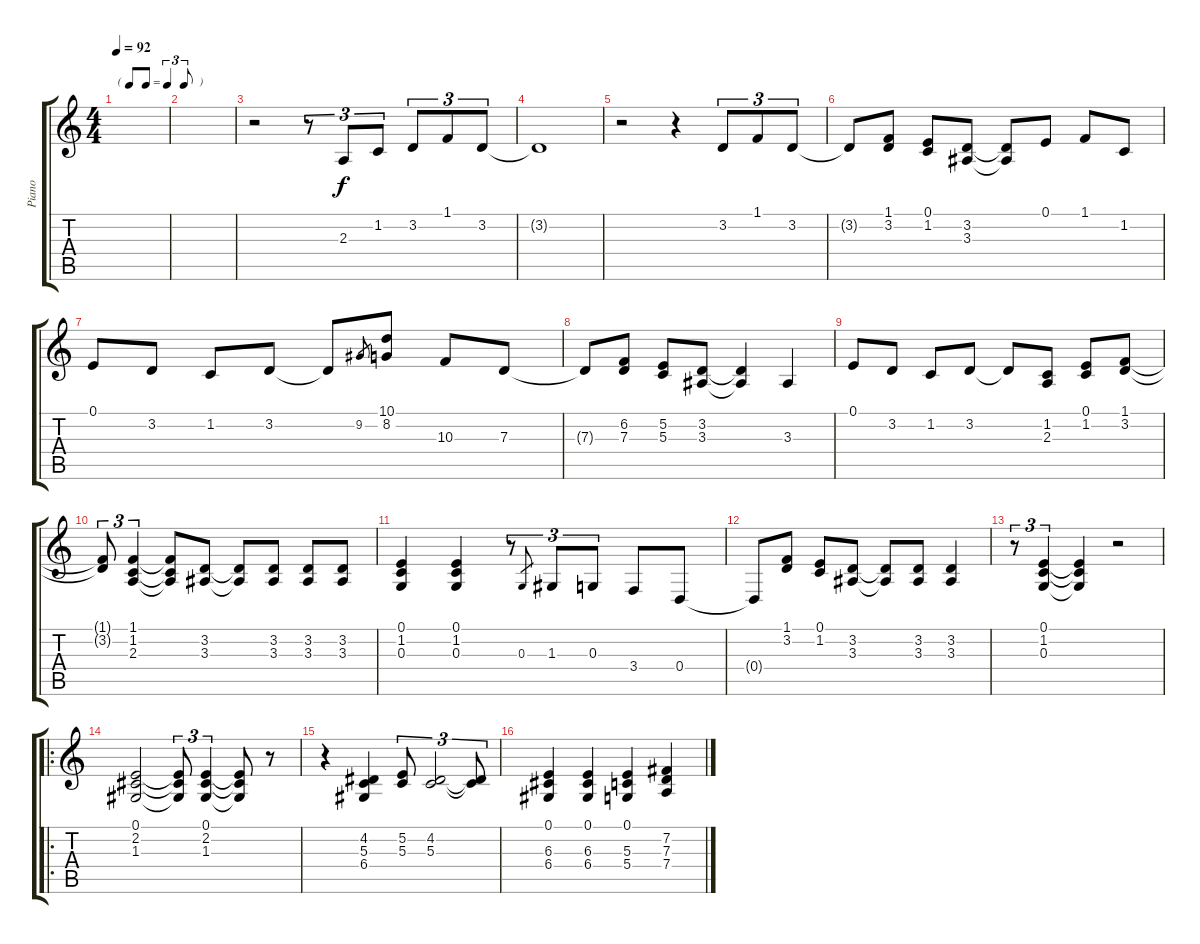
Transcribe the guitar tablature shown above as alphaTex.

\track ("Piano" "Piano") {instrument acousticgrandpiano}
\staff {score tabs}
\tuning (E4 B3 G3 D3 A2 E2) {hide}
\ts (4 4)
\tf triplet8th
\tempo 92
\clef g2
\ks c
|
|
r.2 r.8{tu (3 2)} 2.3.8{tu (3 2)} 1.2.8{tu (3 2)} 3.2.8{tu (3 2)} 1.1.8{tu (3 2)} 3.2.8{tu (3 2)} |
3.2{t}.1 |
r.2 r.4 3.2.8{tu (3 2)} 1.1.8{tu (3 2)} 3.2.8{tu (3 2)} |
3.2{t}.8 (1.1 3.2).8 (0.1 1.2).8 (3.2 3.3).8 (3.2{t} 3.3{t}).8 0.1.8 1.1.8 1.2.8 |
0.1.8 3.2.8 1.2.8 3.2.8 3.2{t}.8 9.2.8{gr} (10.1 8.2).8 10.3.8 7.3.8 |
7.3{t}.8 (6.2 7.3).8 (5.2 5.3).8 (3.2 3.3).8 (3.2{t} 3.3{t}).4 3.3.4 |
0.1.8 3.2.8 1.2.8 3.2.8 3.2{t}.8 (1.2 2.3).8 (0.1 1.2).8 (1.1 3.2).8 |
(1.1{t} 3.2{t}).8{tu (3 2)} (1.1 1.2 2.3).4{tu (3 2)} (1.1{t} 1.2{t} 2.3{t}).8 (3.2 3.3).8 (3.2{t} 3.3{t}).8 (3.2 3.3).8 (3.2 3.3).8 (3.2 3.3).8 |
(0.1 1.2 0.3).4 (0.1 1.2 0.3).4 r.8{tu (3 2)} 0.3.8{gr} 1.3.8{tu (3 2)} 0.3.8{tu (3 2)} 3.4.8 0.4.8 |
0.4{t}.8 (1.1 3.2).8 (0.1 1.2).8 (3.2 3.3).8 (3.2{t} 3.3{t}).8 (3.2 3.3).8 (3.2 3.3).4 |
r.8{tu (3 2)} (0.1 1.2 0.3).4{tu (3 2)} (0.1{t} 1.2{t} 0.3{t}).4 r.2 |
\ro
(0.1 2.2 1.3).2 (0.1{t} 2.2{t} 1.3{t}).8{tu (3 2)} (0.1 2.2 1.3).4{tu (3 2)} (0.1{t} 2.2{t} 1.3{t}).8 r.8 |
r.4 (4.2 5.3 6.4).4 (5.2 5.3).8{tu (3 2)} (4.2 5.3).2{tu (3 2)} (4.2{t} 5.3{t}).8{tu (3 2)} |
(0.1 6.3 6.4).4 (0.1 6.3 6.4).4 (0.1 5.3 5.4).4 (7.2 7.3 7.4).4
